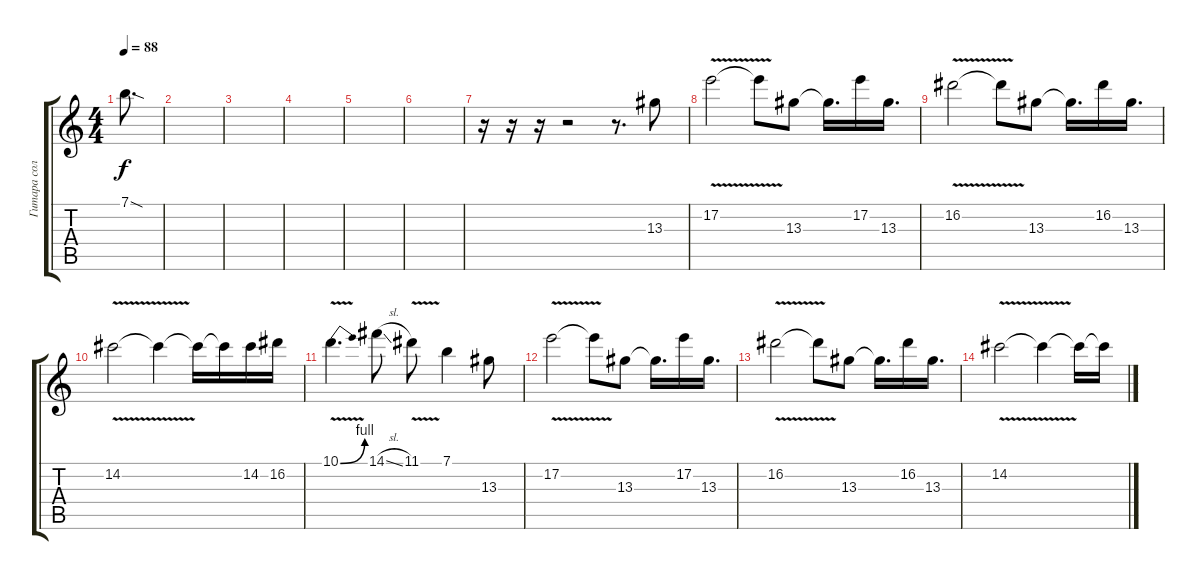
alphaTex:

\track ("Гитара соло" "Гитара сол") {instrument electricguitarjazz}
\staff {score tabs}
\tuning (E4 B3 G3 D3 A2 E2) {hide}
\ts (4 4)
\tempo 88
\clef g2
\ks c
7.1{sod}.8{d dy f} |
|
|
|
|
|
r.16 r.16 r.16 r.2 r.8{d} 13.3.8 |
17.2{v}.2{volume 15} 17.2{t}.8 13.3.8 13.3{t}.16{d} 17.2.16 13.3.16{d} |
16.2{v}.2 16.2{t}.8 13.3.8 13.3{t}.16{d} 16.2.16 13.3.16{d} |
14.2{v}.2 14.2{t}.4 14.2{t}.16 14.2{t}.16 14.2.16 16.2.16 |
10.1{be (bend 0 0 60 4) v}.4{d} 14.1{sl}.8 11.1{v}.8 7.1.4 13.3.8 |
17.2{v}.2{volume 15} 17.2{t}.8 13.3.8 13.3{t}.16{d} 17.2.16 13.3.16{d} |
16.2{v}.2 16.2{t}.8 13.3.8 13.3{t}.16{d} 16.2.16 13.3.16{d} |
14.2{v}.2 14.2{t}.4 14.2{t}.16 14.2{t}.16
